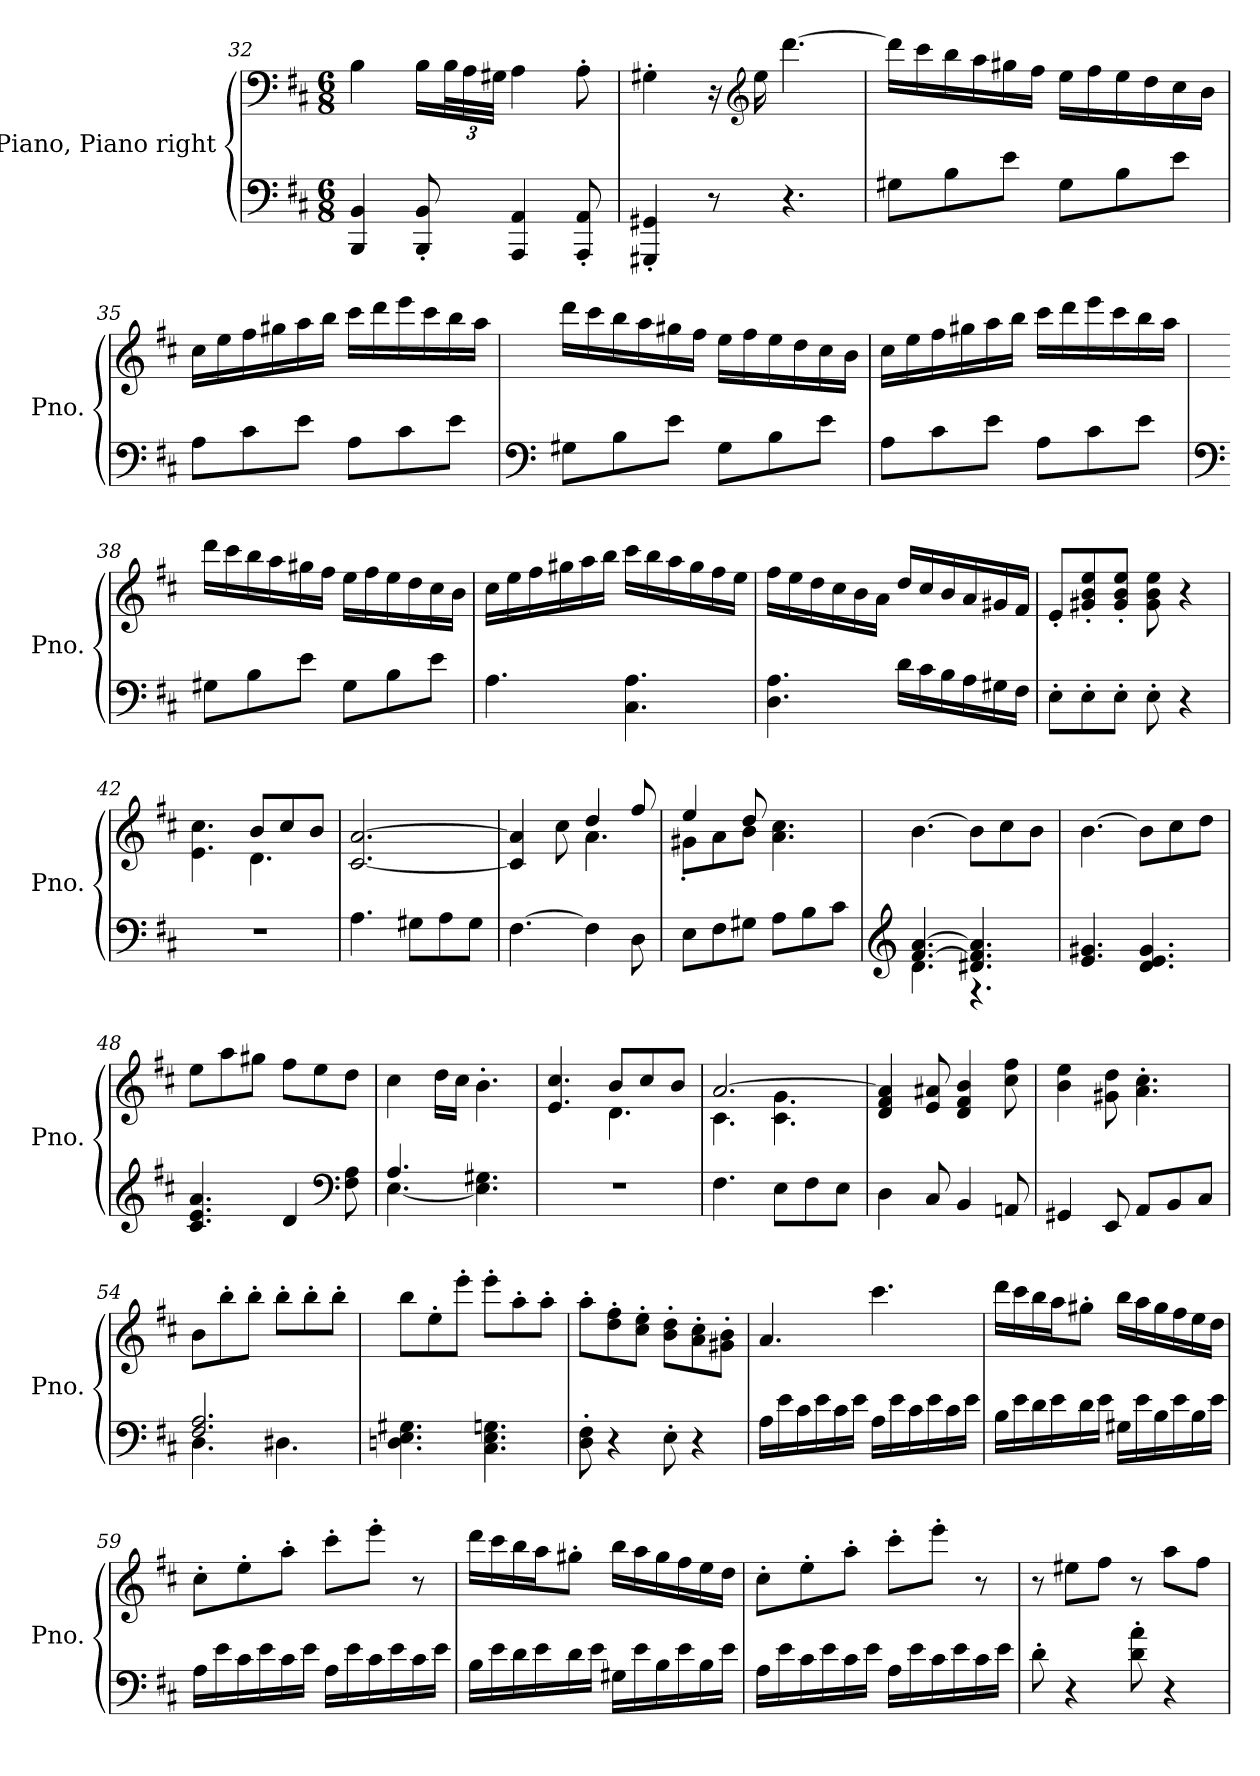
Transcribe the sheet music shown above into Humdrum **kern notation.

**kern	**kern
*part1	*part1
*staff2	*staff1
*I"Piano, Piano right	*
*I'Pno.	*
*clefF4	*clefF4
*k[f#c#]	*k[f#c#]
*M6/8	*M6/8
=32	=32
4BBB/ 4BB/	4B\
8BBB/' 8BB/'	16B\LL
*	*Xbrackettup
.	48B\L
.	48A\
.	48G#X\JJJ
4AAA/ 4AA/	4A\
8AAA/' 8AA/'	8A'\
=33	=33
4GGG#X/' 4GG#X/'	4G#X'\
8r	16r
*	*clefG2
.	16ee\
4.r	[4.ddd\
!!LO:LB:g=z
=34	=34
8G#X\L	16ddd\LL]
.	16ccc#\
8B\	16bb\
.	16aa\
8e\J	16gg#X\
.	16ff#\JJ
8G#\L	16ee\LL
.	16ff#\
8B\	16ee\
.	16dd\
8e\J	16cc#\
.	16b\JJ
=35	=35
8A\L	16cc#\LL
.	16ee\
8c#\	16ff#\
.	16gg#X\
8e\J	16aa\
.	16bb\JJ
8A\L	16ccc#\LL
.	16ddd\
8c#\	16eee\
.	16ccc#\
8e\J	16bb\
.	16aa\JJ
=36	=36
*clefF4	*
8G#X\L	16ddd\LL
.	16ccc#\
8B\	16bb\
.	16aa\
8e\J	16gg#X\
.	16ff#\JJ
8G#\L	16ee\LL
.	16ff#\
8B\	16ee\
.	16dd\
8e\J	16cc#\
.	16b\JJ
!!LO:LB:g=z
=37	=37
8A\L	16cc#\LL
.	16ee\
8c#\	16ff#\
.	16gg#X\
8e\J	16aa\
.	16bb\JJ
8A\L	16ccc#\LL
.	16ddd\
8c#\	16eee\
.	16ccc#\
8e\J	16bb\
.	16aa\JJ
=38	=38
*clefF4	*
8G#X\L	16ddd\LL
.	16ccc#\
8B\	16bb\
.	16aa\
8e\J	16gg#X\
.	16ff#\JJ
8G#\L	16ee\LL
.	16ff#\
8B\	16ee\
.	16dd\
8e\J	16cc#\
.	16b\JJ
=39	=39
4.A\	16cc#\LL
.	16ee\
.	16ff#\
.	16gg#X\
.	16aa\
.	16bb\JJ
4.C#\ 4.A\	16ccc#\LL
.	16bb\
.	16aa\
.	16gg#\
.	16ff#\
.	16ee\JJ
!!LO:LB:g=z
=40	=40
4.D\ 4.A\	16ff#\LL
.	16ee\
.	16dd\
.	16cc#\
.	16b\
.	16a\JJ
16d\LL	16dd/LL
16c#\	16cc#/
16B\	16b/
16A\	16a/
16G#X\	16g#X/
16F#\JJ	16f#/JJ
=41	=41
8E'\L	8e'/L
8E'\	8g#X/' 8b/' 8ee/'
8E'\J	8g#/' 8b/' 8ee/'J
8E'\	8g#\ 8b\ 8ee\
4r	4r
=42	=42
*	*^
2.r	4.ryy	4.e\ 4.cc#\
.	8b/L	4.d\
.	8cc#/	.
.	8b/J	.
*	*v	*v
=43	=43
4.A\	[2.c#/ [2.a/
8G#X\L	.
8A\	.
8G#\J	.
=44	=44
*	*^
[4.F#\	4c#/] 4a/]	4.ryy
.	8cc#\	.
4F#\]	4dd/	4.a\
8D\	8ff#/	.
=45	=45	=45
8E\L	4ee/	8g#X'\L
8F#\	.	8a\
8G#X\J	8dd/	8b\J
8A\L	4.a\ 4.cc#\	4.ryy
8B\	.	.
8c#\J	.	.
*	*v	*v
!!LO:LB:g=z
=46	=46
*clefG2	*
*^	*
[4.f#/ [4.a/	4.d\	[4.b\
4.d#X/ 4.f#/] 4.a/]	4.r	8b\L]
.	.	8cc#\
.	.	8b\J
*v	*v	*
=47	=47
4.e/ 4.g#X/	[4.b\
4.d/ 4.e/ 4.g#/	8b\L]
.	8cc#\
.	8dd\J
=48	=48
4.c#/ 4.e/ 4.a/	8ee\L
.	8aa\
.	8gg#X\J
4d/	8ff#\L
.	8ee\
*clefF4	*
8F#\ 8A\	8dd\J
=49	=49
*^	*
4.A/	[4.E\	4cc#\
.	.	16dd\LL
.	.	16cc#\JJ
4.ryy	4.E\] 4.G#X\	4.b'\
*v	*v	*
=50	=50
*	*^
2.r	4.e/ 4.cc#/	4.ryy
.	8b/L	4.d\
.	8cc#/	.
.	8b/J	.
=51	=51	=51
4.F#\	[2.a/	4.c#\
8E\L	.	4.c#\ 4.g\
8F#\	.	.
8E\J	.	.
*	*v	*v
!!LO:LB:g=z
=52	=52
4D\	4d/ 4f#/ 4a/]
8C#/	8e/ 8a#X/
4BB/	4d/ 4f#/ 4b/
8AAn/	8cc#\ 8ff#\
=53	=53
4GG#X/	4b\ 4ee\
8EE/	8g#X\ 8dd\
8AA/L	4.a\' 4.cc#\'
8BB/	.
8C#/J	.
=54	=54
*^	*
2.F#/ 2.A/	4.D\	8b\L
.	.	8bb'\
.	.	8bb'\J
.	4.D#X\	8bb'\L
.	.	8bb'\
.	.	8bb'\J
*v	*v	*
=55	=55
4.Dn\ 4.E\ 4.G#X\	8bb\L
.	8ee'\
.	8eee'\J
4.C#\ 4.E\ 4.Gn\	8eee'\L
.	8aa'\
.	8aa'\J
=56	=56
8D\' 8F#\'	8aa'\L
4r	8dd\' 8ff#\'
.	8cc#\' 8ee\'J
8E'\	8b\' 8dd\'L
4r	8a\' 8cc#\'
.	8g#X\' 8b\'J
!!LO:PB:g=z
=57	=57
16A\LL	4.a/
16e\	.
16c#\	.
16e\	.
16c#\	.
16e\JJ	.
16A\LL	4.ccc#\
16e\	.
16c#\	.
16e\	.
16c#\	.
16e\JJ	.
=58	=58
16B\LL	16ddd\LL
16e\	16ccc#\
16d\	16bb\
16e\	16aa\J
16d\	8gg#X'\J
16e\JJ	.
16G#X\LL	16bb\LL
16e\	16aa\
16B\	16gg#\
16e\	16ff#\
16B\	16ee\
16e\JJ	16dd\JJ
=59	=59
16A\LL	8cc#'\L
16e\	.
16c#\	8ee'\
16e\	.
16c#\	8aa'\J
16e\JJ	.
16A\LL	8ccc#'\L
16e\	.
16c#\	8eee'\J
16e\	.
16c#\	8r
16e\JJ	.
!!LO:LB:g=z
=60	=60
16B\LL	16ddd\LL
16e\	16ccc#\
16d\	16bb\
16e\	16aa\J
16d\	8gg#X'\J
16e\JJ	.
16G#X\LL	16bb\LL
16e\	16aa\
16B\	16gg#\
16e\	16ff#\
16B\	16ee\
16e\JJ	16dd\JJ
=61	=61
16A\LL	8cc#'\L
16e\	.
16c#\	8ee'\
16e\	.
16c#\	8aa'\J
16e\JJ	.
16A\LL	8ccc#'\L
16e\	.
16c#\	8eee'\J
16e\	.
16c#\	8r
16e\JJ	.
=62	=62
8d'\	8r
4r	8ee#X\L
.	8ff#\J
8d\' 8a\'	8r
4r	8aa\L
.	8ff#\J
=	=
*-	*-
